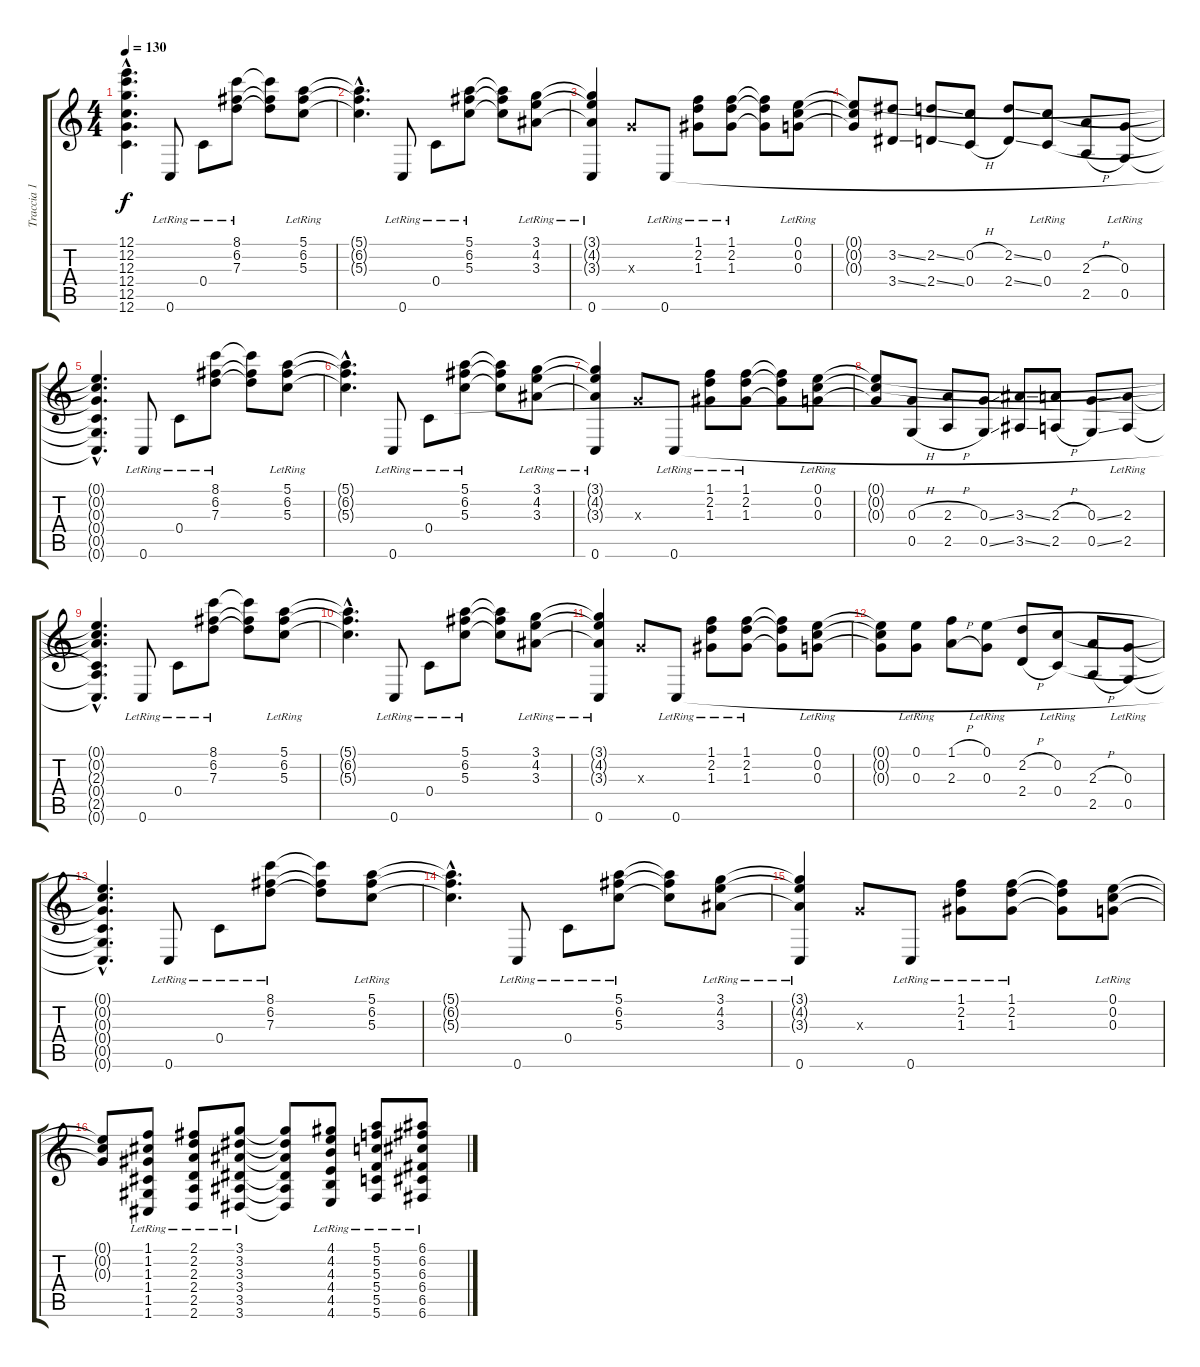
\track ("Traccia 1" "Traccia 1") {instrument acousticguitarnylon}
\staff {score tabs}
\tuning (E4 C4 G3 C3 G2 C2) {hide}
\ts (4 4)
\tempo 130
\clef g2
\ks c
(12.1{hac t} 12.2{hac t} 12.3{hac t} 12.4{hac t} 12.5{hac t} 12.6{hac t}).4{d dy f} 0.6{lr}.8 0.4{lr}.8 (8.1{lr} 6.2{lr} 7.3{lr}).8 (8.1{t} 6.2{t} 7.3{t}).8 (5.1{lr} 6.2{lr} 5.3{lr}).8 |
(5.1{hac t} 6.2{hac t} 5.3{hac t}).4{d} 0.6{lr}.8 0.4{lr}.8 (5.1{lr} 6.2{lr} 5.3{lr}).8 (5.1{t} 6.2{t} 5.3{t}).8 (3.1{lr} 4.2{lr} 3.3{lr}).8 |
(3.1{t} 4.2{t} 3.3{t} 0.6{lr}).4 0.3{x}.8 0.6{lr}.8 (1.1{lr} 2.2{lr} 1.3{lr}).8 (1.1{lr} 2.2{lr} 1.3{lr}).8 (1.1{t} 2.2{t} 1.3{t}).8 (0.1{lr} 0.2{lr} 0.3{lr}).8 |
(0.1{t} 0.2{t} 0.3{t}).8 (3.2{ss} 3.4{ss}).8 (2.2{ss} 2.4{ss}).8 (0.2{h} 0.4{h}).8 (2.2{ss} 2.4{ss}).8 (0.2{lr} 0.4{lr}).8 (2.3{h} 2.5{h}).8 (0.3{lr} 0.5{lr}).8 |
(0.1{hac t} 0.2{hac t} 0.3{hac t} 0.4{hac t} 0.5{hac t} 0.6{hac t}).4{d} 0.6{lr}.8 0.4{lr}.8 (8.1{lr} 6.2{lr} 7.3{lr}).8 (8.1{t} 6.2{t} 7.3{t}).8 (5.1{lr} 6.2{lr} 5.3{lr}).8 |
(5.1{hac t} 6.2{hac t} 5.3{hac t}).4{d} 0.6{lr}.8 0.4{lr}.8 (5.1{lr} 6.2{lr} 5.3{lr}).8 (5.1{t} 6.2{t} 5.3{t}).8 (3.1{lr} 4.2{lr} 3.3{lr}).8 |
(3.1{t} 4.2{t} 3.3{t} 0.6{lr}).4 0.3{x}.8 0.6{lr}.8 (1.1{lr} 2.2{lr} 1.3{lr}).8 (1.1{lr} 2.2{lr} 1.3{lr}).8 (1.1{t} 2.2{t} 1.3{t}).8 (0.1{lr} 0.2{lr} 0.3{lr}).8 |
(0.1{t} 0.2{t} 0.3{t}).8 (0.3{h} 0.5{h}).8 (2.3{h} 2.5{h}).8 (0.3{ss} 0.5{ss}).8 (3.3{ss} 3.5{ss}).8 (2.3{h} 2.5{h}).8 (0.3{ss} 0.5{ss}).8 (2.3{lr} 2.5{lr}).8 |
(0.1{hac t} 0.2{hac t} 2.3{hac t} 0.4{hac t} 2.5{hac t} 0.6{hac t}).4{d} 0.6{lr}.8 0.4{lr}.8 (8.1{lr} 6.2{lr} 7.3{lr}).8 (8.1{t} 6.2{t} 7.3{t}).8 (5.1{lr} 6.2{lr} 5.3{lr}).8 |
(5.1{hac t} 6.2{hac t} 5.3{hac t}).4{d} 0.6{lr}.8 0.4{lr}.8 (5.1{lr} 6.2{lr} 5.3{lr}).8 (5.1{t} 6.2{t} 5.3{t}).8 (3.1{lr} 4.2{lr} 3.3{lr}).8 |
(3.1{t} 4.2{t} 3.3{t} 0.6{lr}).4 0.3{x}.8 0.6{lr}.8 (1.1{lr} 2.2{lr} 1.3{lr}).8 (1.1{lr} 2.2{lr} 1.3{lr}).8 (1.1{t} 2.2{t} 1.3{t}).8 (0.1{lr} 0.2{lr} 0.3{lr}).8 |
(0.1{t} 0.2{t} 0.3{t}).8 (0.1{lr} 0.3{lr}).8 (1.1{h} 2.3{h}).8 (0.1{lr} 0.3{lr}).8 (2.2{h} 2.4{h}).8 (0.2{lr} 0.4{lr}).8 (2.3{h} 2.5{h}).8 (0.3{lr} 0.5{lr}).8 |
(0.1{hac t} 0.2{hac t} 0.3{hac t} 0.4{hac t} 0.5{hac t} 0.6{hac t}).4{d} 0.6{lr}.8 0.4{lr}.8 (8.1{lr} 6.2{lr} 7.3{lr}).8 (8.1{t} 6.2{t} 7.3{t}).8 (5.1{lr} 6.2{lr} 5.3{lr}).8 |
(5.1{hac t} 6.2{hac t} 5.3{hac t}).4{d} 0.6{lr}.8 0.4{lr}.8 (5.1{lr} 6.2{lr} 5.3{lr}).8 (5.1{t} 6.2{t} 5.3{t}).8 (3.1{lr} 4.2{lr} 3.3{lr}).8 |
(3.1{t} 4.2{t} 3.3{t} 0.6{lr}).4 0.3{x}.8 0.6{lr}.8 (1.1{lr} 2.2{lr} 1.3{lr}).8 (1.1{lr} 2.2{lr} 1.3{lr}).8 (1.1{t} 2.2{t} 1.3{t}).8 (0.1{lr} 0.2{lr} 0.3{lr}).8 |
(0.1{t} 0.2{t} 0.3{t}).8 (1.1{lr} 1.2{lr} 1.3{lr} 1.4{lr} 1.5{lr} 1.6{lr}).8 (2.1{lr} 2.2{lr} 2.3{lr} 2.4{lr} 2.5{lr} 2.6{lr}).8 (3.1{lr} 3.2{lr} 3.3{lr} 3.4{lr} 3.5{lr} 3.6{lr}).8 (3.1{t} 3.2{t} 3.3{t} 3.4{t} 3.5{t} 3.6{t}).8 (4.1{lr} 4.2{lr} 4.3{lr} 4.4{lr} 4.5{lr} 4.6{lr}).8 (5.1{lr} 5.2{lr} 5.3{lr} 5.4{lr} 5.5{lr} 5.6{lr}).8 (6.1{lr} 6.2{lr} 6.3{lr} 6.4{lr} 6.5{lr} 6.6{lr}).8
